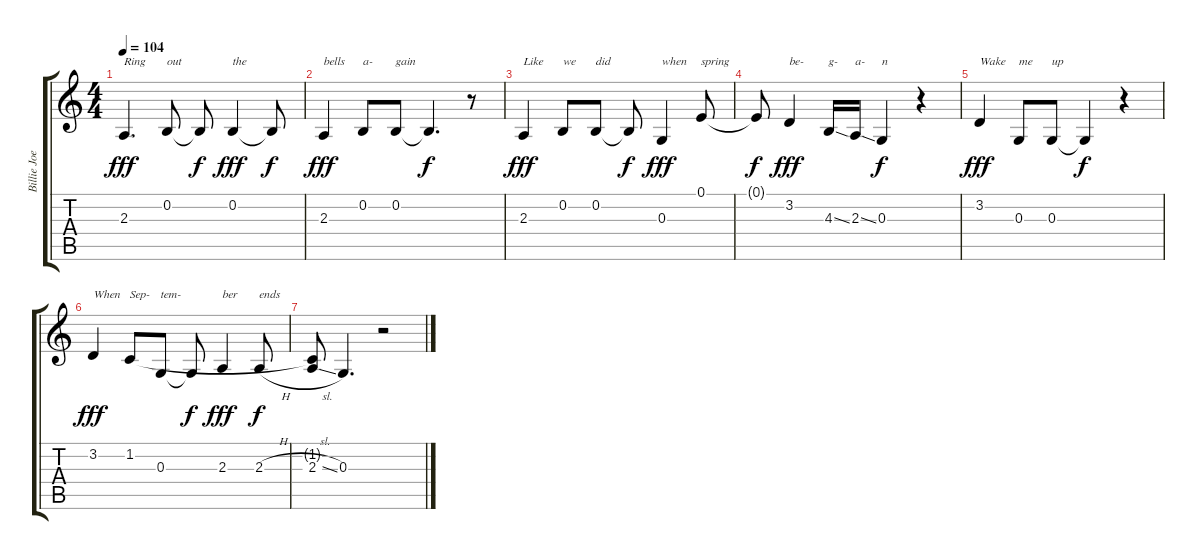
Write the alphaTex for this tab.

\track ("Billie Joe Armstrong (vocal)" "Billie Joe") {instrument violin}
\staff {score tabs}
\tuning (E4 B3 G3 D3 A2 E2) {hide}
\ts (4 4)
\tempo 104
\clef g2
\ks c
2.3.4{d txt "Ring" dy fff} 0.2.8{txt "out"} 0.2{t}.8{dy f} 0.2.4{txt "the" dy fff} 0.2{t}.8{dy f} |
2.3.4{txt "bells" dy fff} 0.2.8{txt "a-"} 0.2.8{txt "gain"} 0.2{t}.4{d dy f} r.8 |
2.3.4{txt "Like" dy fff} 0.2.8{txt "we"} 0.2.8{txt "did"} 0.2{t}.8{dy f} 0.3.4{txt "when" dy fff} 0.1.8{txt "spring"} |
0.1{t}.8{dy f} 3.2.4{txt "be-" dy fff} 4.3{ss}.16{txt "g-"} 2.3{ss}.16{txt "a-"} 0.3.4{txt "n" dy f} r.4 |
3.2.4{txt "Wake" dy fff} 0.3.8{txt "me"} 0.3.8{txt "up"} 0.3{t}.4{dy f} r.4 |
3.2.4{txt "When" dy fff} 1.2.8{txt "Sep-"} 0.3.8{txt "tem-"} 0.3{t}.8{dy f} 2.3.4{txt "ber" dy fff} 2.3{h}.8{txt "ends" dy f} |
(1.2{t} 2.3{sl}).8 0.3.4{d} r.2
